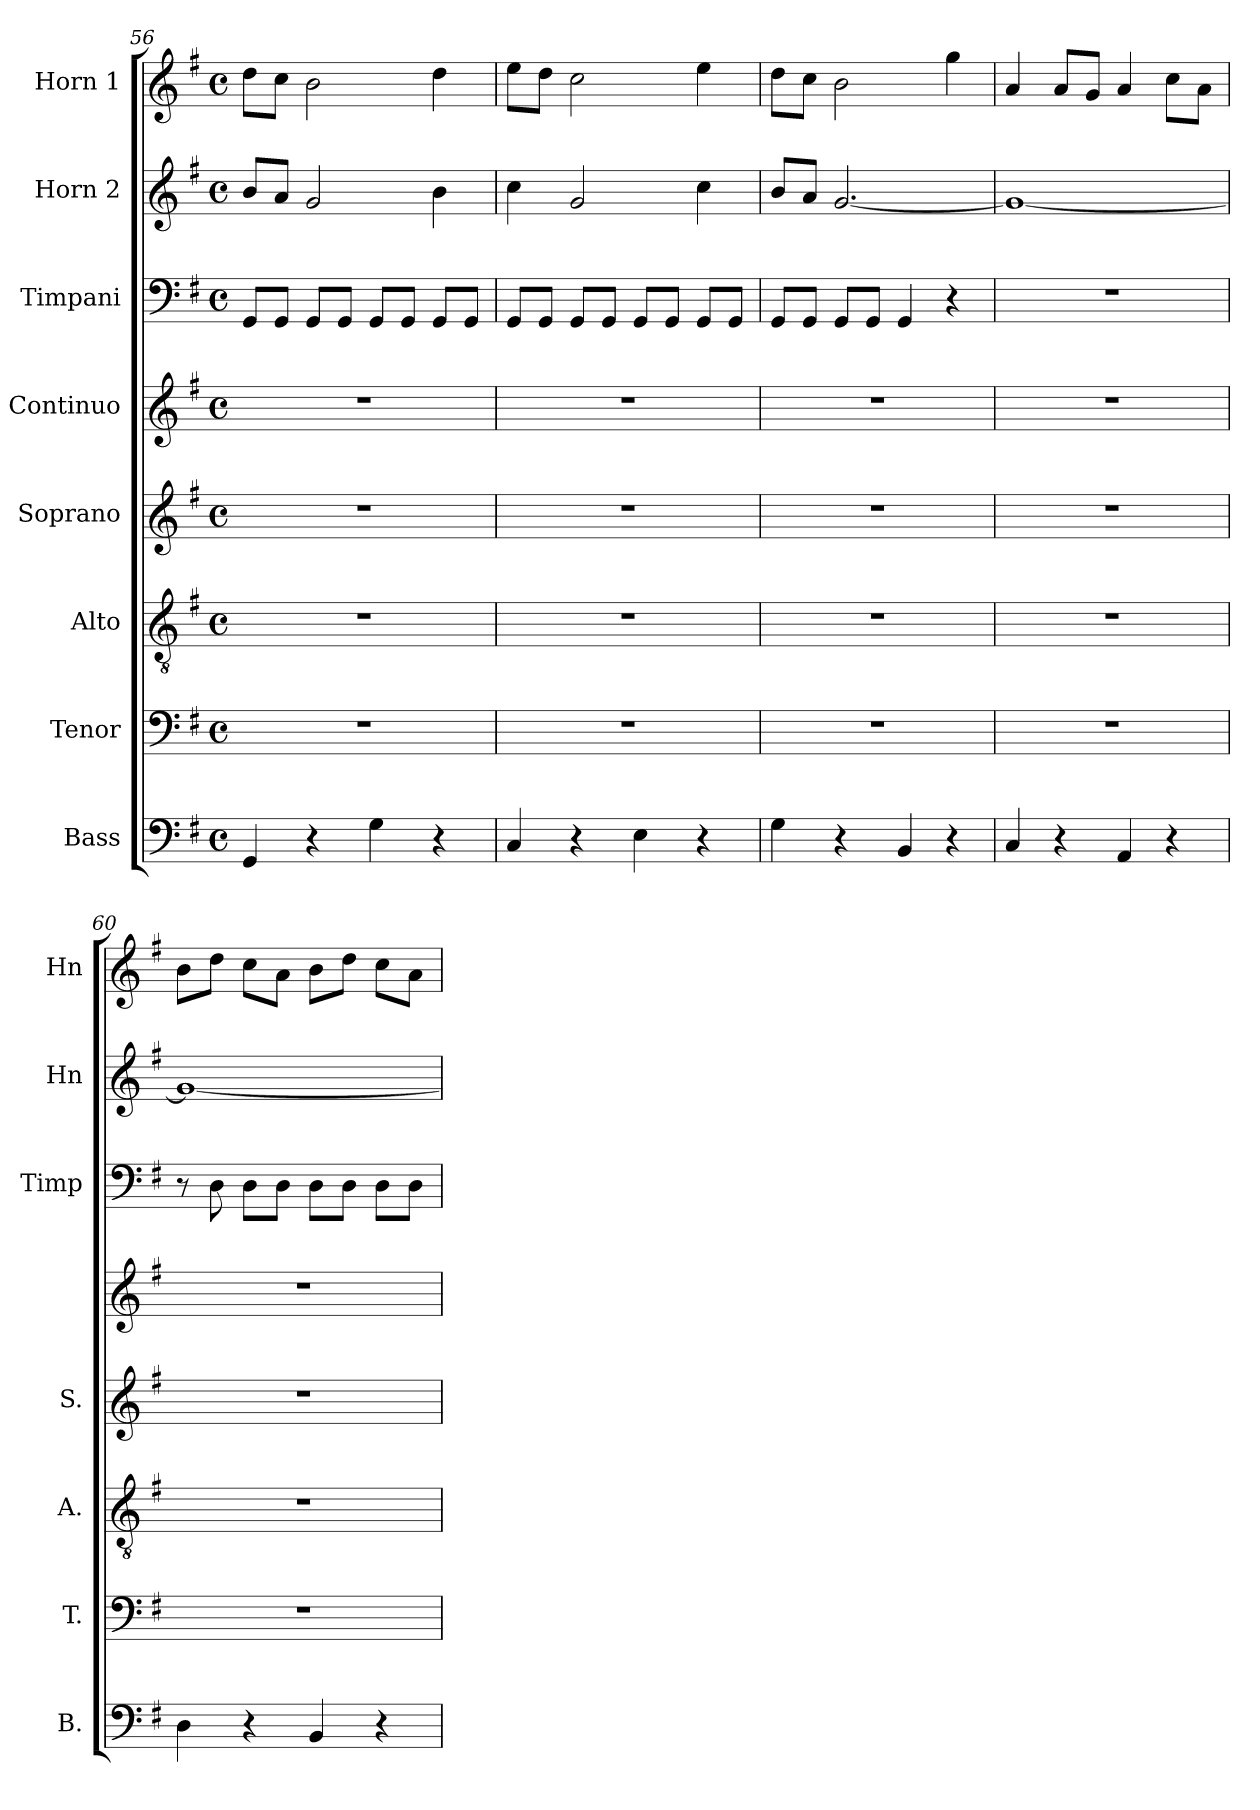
**kern	**kern	**kern	**kern	**kern	**kern	**kern	**kern
*part8	*part7	*part6	*part5	*part4	*part3	*part2	*part1
*staff8	*staff7	*staff6	*staff5	*staff4	*staff3	*staff2	*staff1
*I"Bass	*I"Tenor	*I"Alto	*I"Soprano	*I"Continuo	*I"Timpani	*I"Horn 2	*I"Horn 1
*I'B.	*I'T.	*I'A.	*I'S.	*	*I'Timp	*I'Hn	*I'Hn
*clefF4	*clefF4	*clefGv2	*clefG2	*clefG2	*clefF4	*clefG2	*clefG2
*	*	*	*	*	*	*ITrd4c7	*ITrd4c7
*k[f#]	*k[f#]	*k[f#]	*k[f#]	*k[f#]	*k[f#]	*k[]	*k[]
*G:	*G:	*G:	*G:	*G:	*G:	*C:	*C:
*M4/4	*M4/4	*M4/4	*M4/4	*M4/4	*M4/4	*M4/4	*M4/4
*met(c)	*met(c)	*met(c)	*met(c)	*met(c)	*met(c)	*met(c)	*met(c)
=56	=56	=56	=56	=56	=56	=56	=56
4GG/	1r	1r	1r	1r	8GG/L	8e/L	8g\L
.	.	.	.	.	8GG/J	8d/J	8f\J
4r	.	.	.	.	8GG/L	2c/	2e\
.	.	.	.	.	8GG/J	.	.
4G\	.	.	.	.	8GG/L	.	.
.	.	.	.	.	8GG/J	.	.
4r	.	.	.	.	8GG/L	4e\	4g\
.	.	.	.	.	8GG/J	.	.
!!LO:LB:g=z
=57	=57	=57	=57	=57	=57	=57	=57
4C/	1r	1r	1r	1r	8GG/L	4f\	8a\L
.	.	.	.	.	8GG/J	.	8g\J
4r	.	.	.	.	8GG/L	2c/	2f\
.	.	.	.	.	8GG/J	.	.
4E\	.	.	.	.	8GG/L	.	.
.	.	.	.	.	8GG/J	.	.
4r	.	.	.	.	8GG/L	4f\	4a\
.	.	.	.	.	8GG/J	.	.
=58	=58	=58	=58	=58	=58	=58	=58
4G\	1r	1r	1r	1r	8GG/L	8e/L	8g\L
.	.	.	.	.	8GG/J	8d/J	8f\J
4r	.	.	.	.	8GG/L	[2.c/	2e\
.	.	.	.	.	8GG/J	.	.
4BB/	.	.	.	.	4GG/	.	.
4r	.	.	.	.	4r	.	4cc\
=59	=59	=59	=59	=59	=59	=59	=59
4C/	1r	1r	1r	1r	1r	1c_	4d/
4r	.	.	.	.	.	.	8d/L
.	.	.	.	.	.	.	8c/J
4AA/	.	.	.	.	.	.	4d/
4r	.	.	.	.	.	.	8f\L
.	.	.	.	.	.	.	8d\J
=60	=60	=60	=60	=60	=60	=60	=60
4D\	1r	1r	1r	1r	8r	1c_	8e\L
.	.	.	.	.	8D\	.	8g\J
4r	.	.	.	.	8D\L	.	8f\L
.	.	.	.	.	8D\J	.	8d\J
4BB/	.	.	.	.	8D\L	.	8e\L
.	.	.	.	.	8D\J	.	8g\J
4r	.	.	.	.	8D\L	.	8f\L
.	.	.	.	.	8D\J	.	8d\J
=	=	=	=	=	=	=	=
*-	*-	*-	*-	*-	*-	*-	*-
